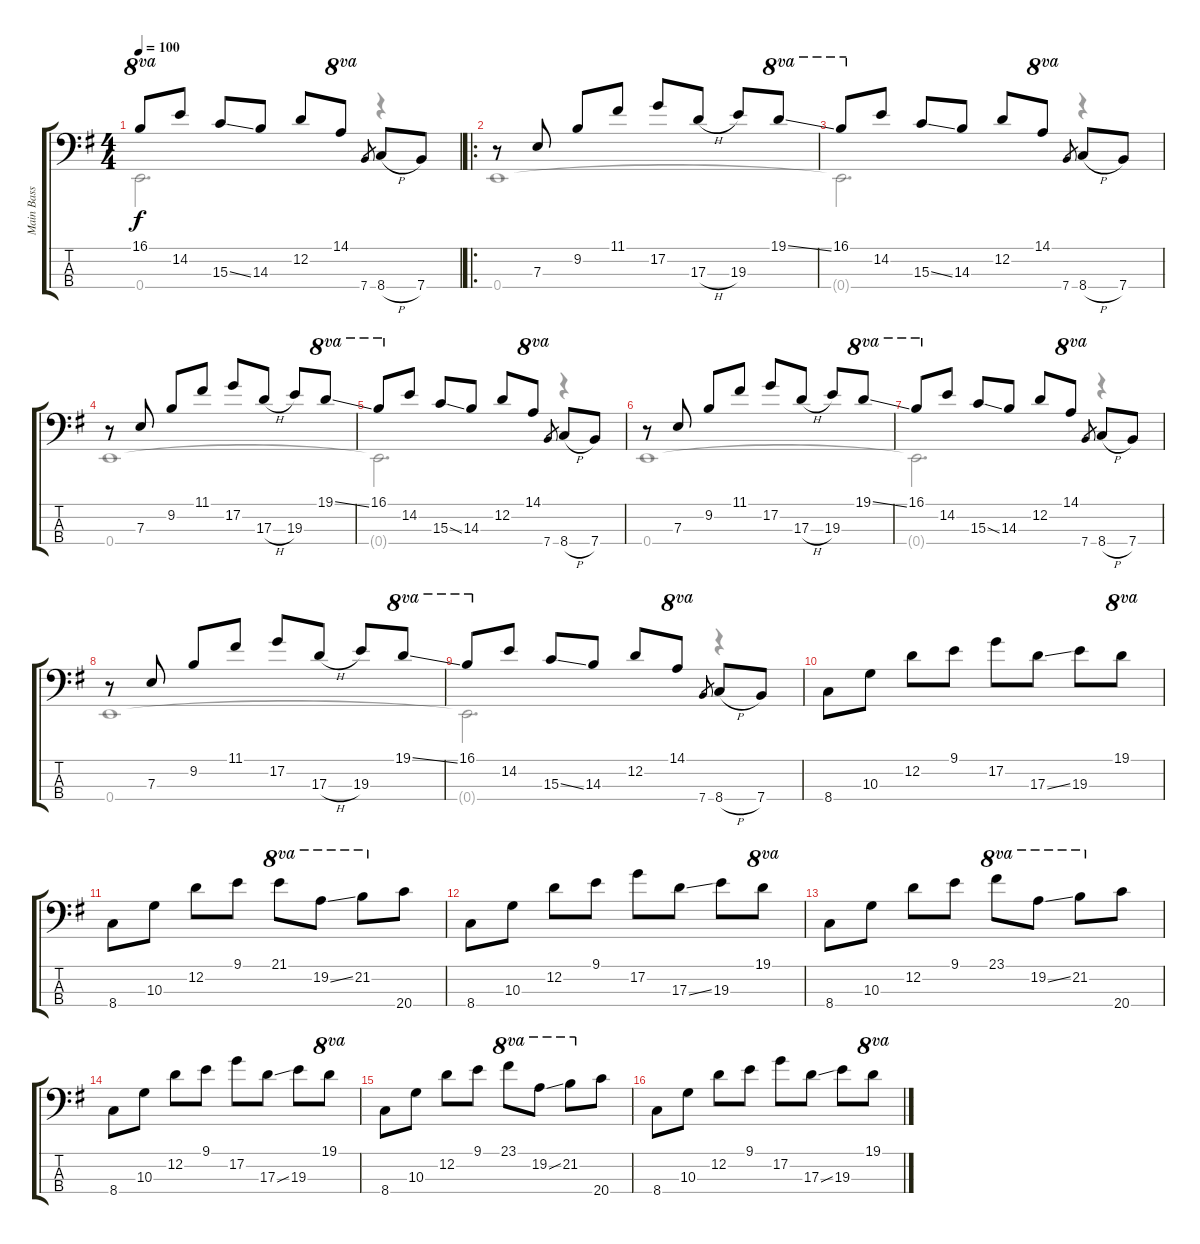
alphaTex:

\track ("Main Bass" "Main Bass") {instrument electricbassfinger}
\staff {score tabs}
\tuning (G2 D2 A1 E1) {hide}
\voice
\ts (4 4)
\tempo 100
\clef f4
\ks g
16.1.8{ot 8va dy f} 14.2.8 15.3{ss}.8 14.3.8 12.2.8 14.1.8{ot 8va} 7.4.8{gr} 8.4{h}.8 7.4.8 |
\ro
r.8 7.3.8 9.2.8 11.1.8 17.2.8 17.3{h}.8 19.3.8 19.1{ss}.8{ot 8va} |
16.1.8{ot 8va} 14.2.8 15.3{ss}.8 14.3.8 12.2.8 14.1.8{ot 8va} 7.4.8{gr} 8.4{h}.8 7.4.8 |
r.8 7.3.8 9.2.8 11.1.8 17.2.8 17.3{h}.8 19.3.8 19.1{ss}.8{ot 8va} |
16.1.8{ot 8va} 14.2.8 15.3{ss}.8 14.3.8 12.2.8 14.1.8{ot 8va} 7.4.8{gr} 8.4{h}.8 7.4.8 |
r.8 7.3.8 9.2.8 11.1.8 17.2.8 17.3{h}.8 19.3.8 19.1{ss}.8{ot 8va} |
16.1.8{ot 8va} 14.2.8 15.3{ss}.8 14.3.8 12.2.8 14.1.8{ot 8va} 7.4.8{gr} 8.4{h}.8 7.4.8 |
r.8 7.3.8 9.2.8 11.1.8 17.2.8 17.3{h}.8 19.3.8 19.1{ss}.8{ot 8va} |
16.1.8{ot 8va} 14.2.8 15.3{ss}.8 14.3.8 12.2.8 14.1.8{ot 8va} 7.4.8{gr} 8.4{h}.8 7.4.8 |
8.4.8 10.3.8 12.2.8 9.1.8 17.2.8 17.3{ss}.8 19.3.8 19.1.8{ot 8va} |
8.4.8 10.3.8 12.2.8 9.1.8 21.1.8{ot 8va} 19.2{ss}.8{ot 8va} 21.2.8{ot 8va} 20.4.8 |
8.4.8 10.3.8 12.2.8 9.1.8 17.2.8 17.3{ss}.8 19.3.8 19.1.8{ot 8va} |
8.4.8 10.3.8 12.2.8 9.1.8 23.1.8{ot 8va} 19.2{ss}.8{ot 8va} 21.2.8{ot 8va} 20.4.8 |
8.4.8 10.3.8 12.2.8 9.1.8 17.2.8 17.3{ss}.8 19.3.8 19.1.8{ot 8va} |
8.4.8 10.3.8 12.2.8 9.1.8 23.1.8{ot 8va} 19.2{ss}.8{ot 8va} 21.2.8{ot 8va} 20.4.8 |
8.4.8 10.3.8 12.2.8 9.1.8 17.2.8 17.3{ss}.8 19.3.8 19.1.8{ot 8va}
\voice
\clef f4
\ottava regular
\simile none
\ks g
0.4{t}.2{d dy f} r.4 |
0.4.1 |
0.4{t}.2{d} r.4 |
0.4.1 |
0.4{t}.2{d} r.4 |
0.4.1 |
0.4{t}.2{d} r.4 |
0.4.1 |
0.4{t}.2{d} r.4 |
|
|
|
|
|
|
